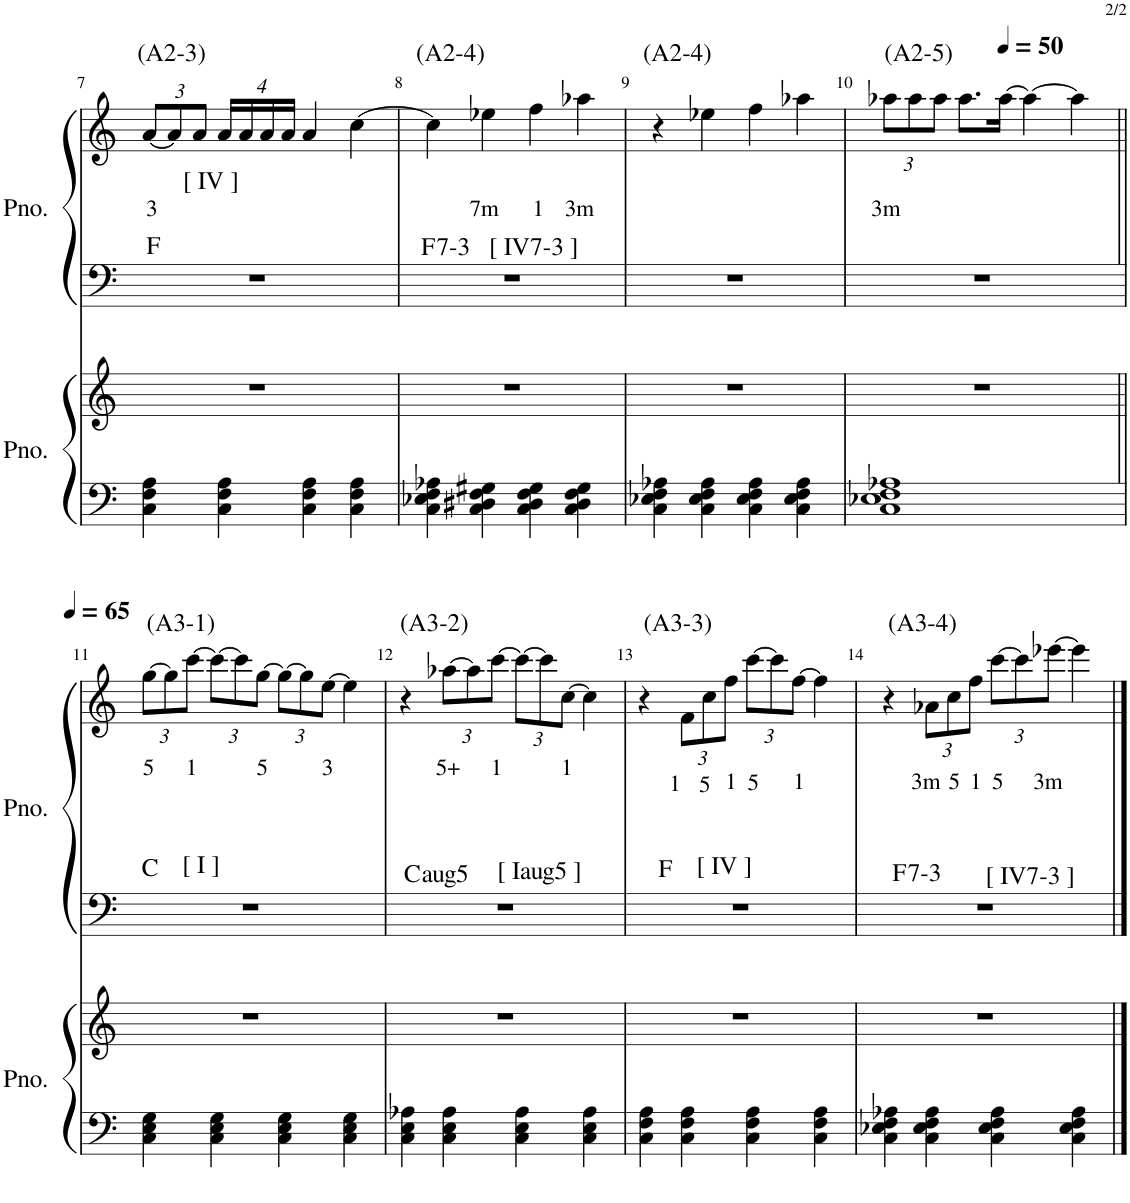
**kern	**kern	**kern	**kern	**text	**harte
*part2	*part2	*part1	*part1	*part1	*part1
*staff4	*staff3	*staff2	*staff1	*staff1	*
*I"ピアノ	*	*I"ピアノ	*	*	*
!!LO:PB:g=z
*clefF4	*clefG2	*clefF4	*clefG2	*	*
*k[]	*k[]	*k[]	*k[]	*	*
*M4/4	*M4/4	*M4/4	*M4/4	*	*
*	*	*	*Xbrackettup	*	*
=7	=7	=7	=7	=7	=7
!	!	!	!LO:TX:a:t=(A2-3)	!	!
!	!	!	!LO:TX:b:t=[ Ⅳ ]	!	!
!	!	!	!	!LO:LY:b	!
4C\ 4F\ 4A\	1r	1r	[12a/L	3	F:maj
.	.	.	12a/]	.	.
.	.	.	12a/J	.	.
4C\ 4F\ 4A\	.	.	16a/LL	.	.
.	.	.	16a/	.	.
.	.	.	16a/	.	.
.	.	.	16a/JJ	.	.
4C\ 4F\ 4A\	.	.	4a/	.	.
4C\ 4F\ 4A\	.	.	[4cc\	.	.
=8	=8	=8	=8	=8	=8
!	!	!	!LO:TX:a:t=(A2-4)	!	!
!	!	!	!LO:TX:b:t=[ Ⅳ7-3 ]	!	!LO:H:kt=7
4C\ 4E-X\ 4F\ 4A-X\	1r	1r	4cc\]	.	F:7(b3)
!	!	!	!	!LO:LY:b	!
4C\ 4D#X\ 4F\ 4G#X\	.	.	4ee-X\	7m	.
!	!	!	!	!LO:LY:b	!
4C\ 4D#\ 4F\ 4G#\	.	.	4ff\	1	.
!	!	!	!	!LO:LY:b	!
4C\ 4D#\ 4F\ 4G#\	.	.	4aa-X\	3m	.
=9	=9	=9	=9	=9	=9
!	!	!	!LO:TX:a:t=(A2-4)	!	!
4C\ 4E-X\ 4F\ 4A-X\	1r	1r	4r	.	.
4C\ 4E-\ 4F\ 4A-\	.	.	4ee-X\	.	.
4C\ 4E-\ 4F\ 4A-\	.	.	4ff\	.	.
4C\ 4E-\ 4F\ 4A-\	.	.	4aa-X\	.	.
=10	=10	=10	=10	=10	=10
!	!	!	!LO:TX:a:t=(A2-5)	!	!
!	!	!	!	!LO:LY:b	!
1C 1E-X 1F 1A-X	1r	1r	12aa-X\L	3m	.
.	.	.	12aa-\	.	.
.	.	.	12aa-\J	.	.
.	.	.	8.aa-\L	.	.
*	*	*	*MM50	*	*
.	.	.	[16aa-\Jk	.	.
.	.	.	4aa-\_	.	.
.	.	.	4aa-\]	.	.
!!LO:LB:g=z
=11||	=11||	=11||	=11||	=11||	=11||
*	*	*	*MM65	*	*
!	!	!	!LO:TX:a:t=(A3-1)	!	!
!	!	!	!LO:TX:b:t=[ I ]	!	!
!	!	!	!	!LO:LY:b	!
4C\ 4E\ 4G\	1r	1r	[12gg\L	5	C:maj
.	.	.	12gg\]	.	.
!	!	!	!	!LO:LY:b	!
.	.	.	[4ccc\	1	.
4C\ 4E\ 4G\	.	.	.	.	.
!	!	!	!	!LO:LY:b	!
.	.	.	[4gg\	5	.
4C\ 4E\ 4G\	.	.	.	.	.
!	!	!	!	!LO:LY:b	!
.	.	.	[12ee\J	3	.
4C\ 4E\ 4G\	.	.	4ee\]	.	.
=12	=12	=12	=12	=12	=12
!	!	!	!LO:TX:a:t=(A3-2)	!	!
!	!	!	!LO:TX:b:t=[ Iaug5 ]	!	!LO:H:kt=aug5
4C\ 4E\ 4A-X\	1r	1r	4r	.	C:(1,5)
!	!	!	!	!LO:LY:b	!
4C\ 4E\ 4A-\	.	.	[12aa-X\L	5+	.
.	.	.	12aa-\]	.	.
!	!	!	!	!LO:LY:b	!
.	.	.	[4ccc\	1	.
4C\ 4E\ 4A-\	.	.	.	.	.
!	!	!	!	!LO:LY:b	!
.	.	.	[12cc\J	1	.
4C\ 4E\ 4A-\	.	.	4cc\]	.	.
=13	=13	=13	=13	=13	=13
!	!	!	!LO:TX:a:t=(A3-3)	!	!
!	!	!	!LO:TX:b:t=[ Ⅳ ]	!	!
4C\ 4F\ 4A\	1r	1r	4r	.	F:maj
!	!	!	!	!LO:LY:b	!
4C\ 4F\ 4A\	.	.	12f\L	1	.
!	!	!	!	!LO:LY:b	!
.	.	.	12cc\	5	.
!	!	!	!	!LO:LY:b	!
.	.	.	12ff\J	1	.
!	!	!	!	!LO:LY:b	!
4C\ 4F\ 4A\	.	.	[12ccc\L	5	.
.	.	.	12ccc\]	.	.
!	!	!	!	!LO:LY:b	!
.	.	.	[12ff\J	1	.
4C\ 4F\ 4A\	.	.	4ff\]	.	.
=14	=14	=14	=14	=14	=14
!	!	!	!LO:TX:a:t=(A3-4)	!	!
!	!	!	!LO:TX:b:t=[ Ⅳ7-3 ]	!	!LO:H:kt=7
4C\ 4E-X\ 4F\ 4A-X\	1r	1r	4r	.	F:7(b3)
!	!	!	!	!LO:LY:b	!
4C\ 4E-\ 4F\ 4A-\	.	.	12a-X\L	3m	.
!	!	!	!	!LO:LY:b	!
.	.	.	12cc\	5	.
!	!	!	!	!LO:LY:b	!
.	.	.	12ff\J	1	.
!	!	!	!	!LO:LY:b	!
4C\ 4E-\ 4F\ 4A-\	.	.	[12ccc\L	5	.
.	.	.	12ccc\]	.	.
!	!	!	!	!LO:LY:b	!
.	.	.	[12eee-X\J	3m	.
4C\ 4E-\ 4F\ 4A-\	.	.	4eee-\]	.	.
==	==	==	==	==	==
*-	*-	*-	*-	*-	*-
